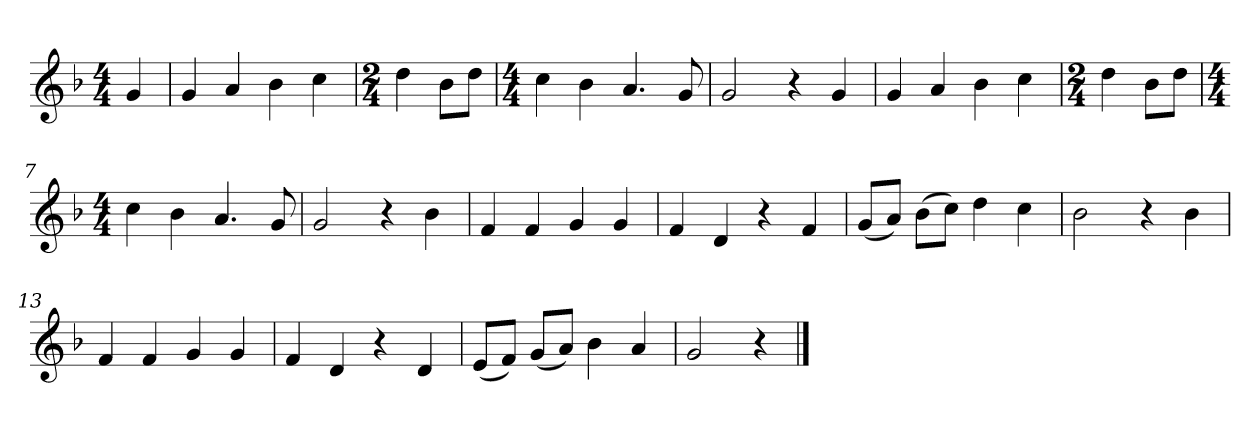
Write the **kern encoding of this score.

**kern
*part1
*staff1
*k[b-]
*M4/4
*MM120
=
4g
=1
4g
4a
4b-
4cc
=2
*M2/4
4dd
8b-L
8ddJ
=3
*M4/4
4cc
4b-
4.a
8g
=4
2g
4r
4g
=5
4g
4a
4b-
4cc
=6
*M2/4
4dd
8b-L
8ddJ
=7
*M4/4
4cc
4b-
4.a
8g
=8
2g
4r
4b-
=9
4f
4f
4g
4g
=10
4f
4d
4r
4f
=11
(8gL
8aJ)
(8b-L
8ccJ)
4dd
4cc
=12
2b-
4r
4b-
=13
4f
4f
4g
4g
=14
4f
4d
4r
4d
=15
(8eL
8fJ)
(8gL
8aJ)
4b-
4a
=16
2g
4r
==
*-
